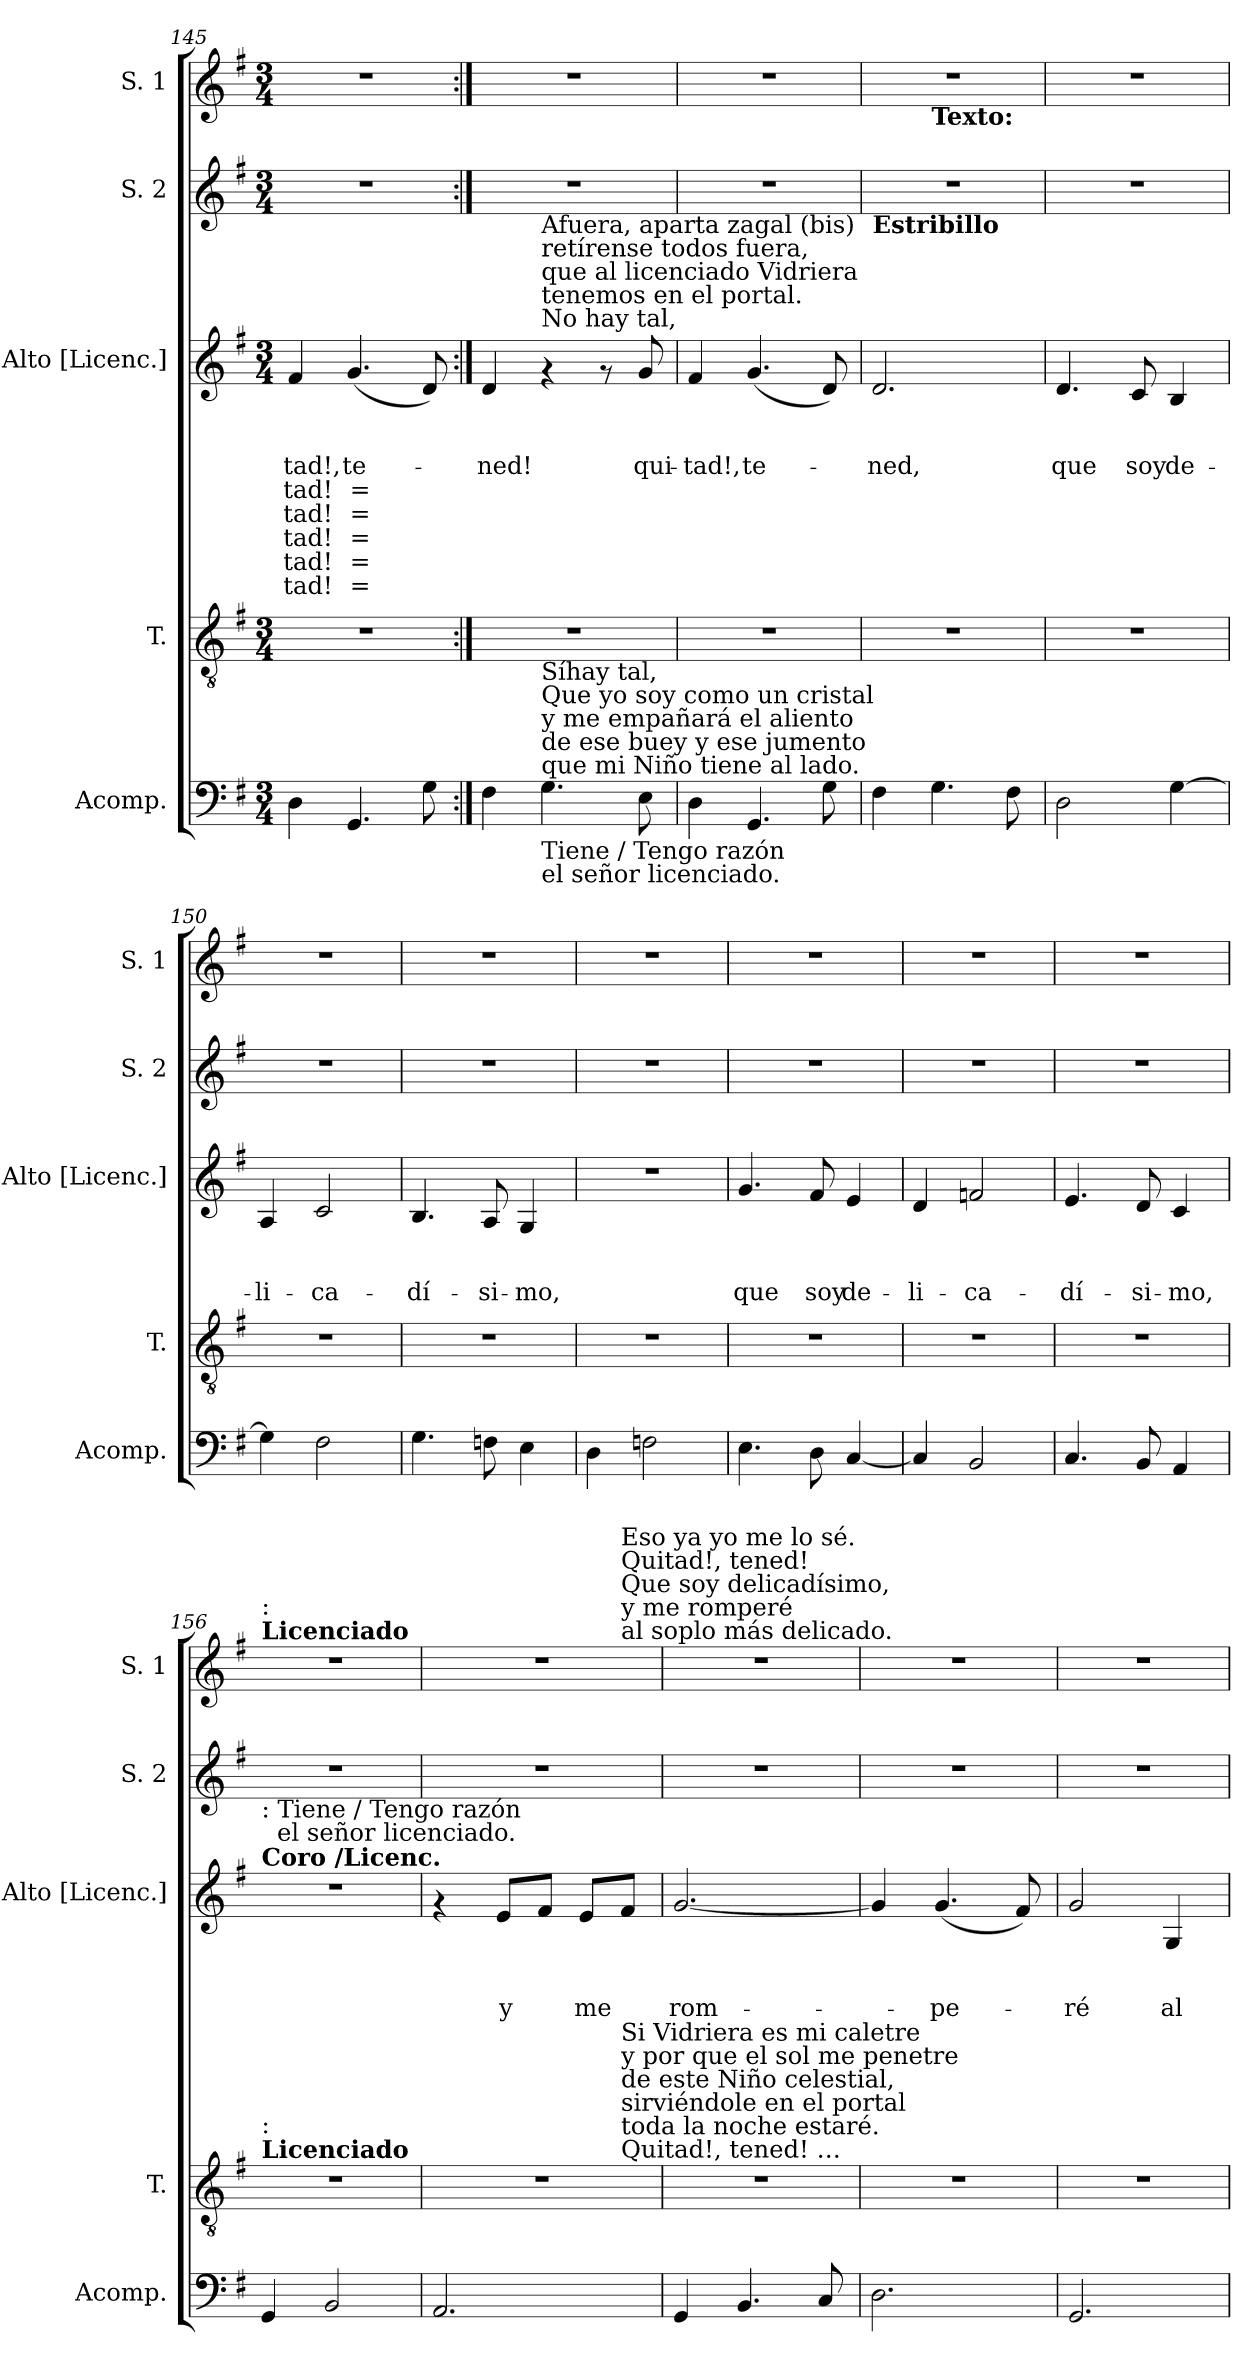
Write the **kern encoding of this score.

**kern	**kern	**kern	**text	**text	**text	**text	**text	**text	**text	**text	**kern	**kern
*part5	*part4	*part3	*part3	*part3	*part3	*part3	*part3	*part3	*part3	*part3	*part2	*part1
*staff5	*staff4	*staff3	*staff3	*staff3	*staff3	*staff3	*staff3	*staff3	*staff3	*staff3	*staff2	*staff1
*I"Acomp.	*I"T.	*I"Alto [Licenc.]	*	*	*	*	*	*	*	*	*I"S. 2	*I"S. 1
*I'Acomp.	*I'T.	*I'Alto [Licenc.]	*	*	*	*	*	*	*	*	*I'S. 2	*I'S. 1
*clefF4	*clefGv2	*clefG2	*	*	*	*	*	*	*	*	*clefG2	*clefG2
*k[f#]	*k[f#]	*k[f#]	*	*	*	*	*	*	*	*	*k[f#]	*k[f#]
*G:	*G:	*G:	*	*	*	*	*	*	*	*	*G:	*G:
*M3/4	*M3/4	*M3/4	*	*	*	*	*	*	*	*	*M3/4	*M3/4
=145	=145	=145	=145	=145	=145	=145	=145	=145	=145	=145	=145	=145
!	!	!	!	!	!LO:LY:b	!LO:LY:b	!LO:LY:b	!LO:LY:b	!LO:LY:b	!LO:LY:b	!	!
4D\	2.r	4f#/	.	.	-tad!,	-tad!	-tad!	-tad!	-tad!	-tad!	2.r	2.r
!	!	!	!	!	!LO:LY:b	!LO:LY:b	!LO:LY:b	!LO:LY:b	!LO:LY:b	!LO:LY:b	!	!
4.GG/	.	(>4.g/	.	.	te-	=	=	=	=	=	.	.
8G\	.	8d/)	.	.	.	.	.	.	.	.	.	.
=146:|!	=146:|!	=146:|!	=146:|!	=146:|!	=146:|!	=146:|!	=146:|!	=146:|!	=146:|!	=146:|!	=146:|!	=146:|!
!	!	!	!	!	!LO:LY:b	!	!	!	!	!	!	!
*	*^	*	*	*	*	*	*	*	*	*	*	*
4F#\	2.r	4ryy	4d/	.	.	-ned!	.	.	.	.	.	2.r	2.r
!	!	!	!LO:TX:a:t=Afuera, aparta zagal (bis)\nretírense todos fuera,\nque al licenciado Vidriera\ntenemos en el portal.\nNo hay tal,	!	!	!	!	!	!	!	!	!	!
!	!	!LO:TX:b:t=Síhay tal,\nQue yo soy como un cristal\ny me empañará el aliento\nde ese buey y ese jumento\nque mi Niño tiene al lado.	!	!	!	!	!	!	!	!	!	!	!
!LO:TX:b:t=Tiene / Tengo razón\nel señor licenciado.	!	!	!	!	!	!	!	!	!	!	!	!	!
4.G\	.	2ryy	4rf	.	.	.	.	.	.	.	.	.	.
.	.	.	8rf	.	.	.	.	.	.	.	.	.	.
!	!	!	!	!	!	!LO:LY:b	!	!	!	!	!	!	!
8E\	.	.	8g/	.	.	qui-	.	.	.	.	.	.	.
=147	=147	=147	=147	=147	=147	=147	=147	=147	=147	=147	=147	=147	=147
!	!	!	!	!	!	!LO:LY:b	!	!	!	!	!	!	!
*	*v	*v	*	*	*	*	*	*	*	*	*	*	*
4D\	2.r	4f#/	.	.	-tad!,	.	.	.	.	.	2.r	2.r
!	!	!	!	!	!LO:LY:b	!	!	!	!	!	!	!
4.GG/	.	(>4.g/	.	.	te-	.	.	.	.	.	.	.
8G\	.	8d/)	.	.	.	.	.	.	.	.	.	.
=148	=148	=148	=148	=148	=148	=148	=148	=148	=148	=148	=148	=148
!	!	!	!	!	!	!	!	!	!	!	!LO:TX:b:B:t=Estribillo	!
!	!	!	!	!	!LO:LY:b	!	!	!	!	!	!	!
*	*	*	*	*	*	*	*	*	*	*	*	*^
4F#\	2.r	2.d/	.	.	-ned,	.	.	.	.	.	2.r	2.r	4ryy
!	!	!	!	!	!	!	!	!	!	!	!	!	!LO:TX:b:B:t=Texto&colon;
4.G\	.	.	.	.	.	.	.	.	.	.	.	.	2ryy
8F#\	.	.	.	.	.	.	.	.	.	.	.	.	.
=149	=149	=149	=149	=149	=149	=149	=149	=149	=149	=149	=149	=149	=149
!	!	!	!	!	!LO:LY:b	!	!	!	!	!	!	!	!
*	*	*	*	*	*	*	*	*	*	*	*	*v	*v
2D\	2.r	4.d/	.	.	que	.	.	.	.	.	2.r	2.r
!	!	!	!	!	!LO:LY:b	!	!	!	!	!	!	!
.	.	8c/	.	.	soy	.	.	.	.	.	.	.
!	!	!	!	!	!LO:LY:b	!	!	!	!	!	!	!
[>4G\	.	4B/	.	.	de-	.	.	.	.	.	.	.
=150	=150	=150	=150	=150	=150	=150	=150	=150	=150	=150	=150	=150
!	!	!	!	!	!LO:LY:b	!	!	!	!	!	!	!
4G\]	2.r	4A/	.	.	-li-	.	.	.	.	.	2.r	2.r
!	!	!	!	!	!LO:LY:b	!	!	!	!	!	!	!
2F#\	.	2c/	.	.	-ca-	.	.	.	.	.	.	.
=151	=151	=151	=151	=151	=151	=151	=151	=151	=151	=151	=151	=151
!	!	!	!	!	!LO:LY:b	!	!	!	!	!	!	!
4.G\	2.r	4.B/	.	.	-dí-	.	.	.	.	.	2.r	2.r
!	!	!	!	!	!LO:LY:b	!	!	!	!	!	!	!
8Fn\	.	8A/	.	.	-si-	.	.	.	.	.	.	.
!	!	!	!	!	!LO:LY:b	!	!	!	!	!	!	!
4E\	.	4G/	.	.	-mo,	.	.	.	.	.	.	.
=152	=152	=152	=152	=152	=152	=152	=152	=152	=152	=152	=152	=152
4D\	2.r	2.r	.	.	.	.	.	.	.	.	2.r	2.r
2Fn\	.	.	.	.	.	.	.	.	.	.	.	.
=153	=153	=153	=153	=153	=153	=153	=153	=153	=153	=153	=153	=153
!	!	!	!	!	!LO:LY:b	!	!	!	!	!	!	!
4.E\	2.r	4.g/	.	.	que	.	.	.	.	.	2.r	2.r
!	!	!	!	!	!LO:LY:b	!	!	!	!	!	!	!
8D\	.	8f#/	.	.	soy	.	.	.	.	.	.	.
!	!	!	!	!	!LO:LY:b	!	!	!	!	!	!	!
[>4C/	.	4e/	.	.	de-	.	.	.	.	.	.	.
=154	=154	=154	=154	=154	=154	=154	=154	=154	=154	=154	=154	=154
!	!	!	!	!	!LO:LY:b	!	!	!	!	!	!	!
4C/]	2.r	4d/	.	.	-li-	.	.	.	.	.	2.r	2.r
!	!	!	!	!	!LO:LY:b	!	!	!	!	!	!	!
2BB/	.	2fn/	.	.	-ca-	.	.	.	.	.	.	.
=155	=155	=155	=155	=155	=155	=155	=155	=155	=155	=155	=155	=155
!	!	!	!	!	!LO:LY:b	!	!	!	!	!	!	!
4.C/	2.r	4.e/	.	.	-dí-	.	.	.	.	.	2.r	2.r
!	!	!	!	!	!LO:LY:b	!	!	!	!	!	!	!
8BB/	.	8d/	.	.	-si-	.	.	.	.	.	.	.
!	!	!	!	!	!LO:LY:b	!	!	!	!	!	!	!
4AA/	.	4c/	.	.	-mo,	.	.	.	.	.	.	.
!!LO:LB:g=z
=156	=156	=156	=156	=156	=156	=156	=156	=156	=156	=156	=156	=156
!	!	!	!	!	!	!	!	!	!	!	!	!LO:TX:a:B:t=Licenciado
!	!	!	!	!	!	!	!	!	!	!	!	!LO:TX:t=&colon;
!	!	!LO:TX:a:B:t=Coro /Licenc.	!	!	!	!	!	!	!	!	!	!
!	!	!LO:TX:t=&colon;   Tiene / Tengo razón\n                       el señor licenciado.	!	!	!	!	!	!	!	!	!	!
!	!LO:TX:a:B:t=Licenciado	!	!	!	!	!	!	!	!	!	!	!
!	!LO:TX:t=&colon;	!	!	!	!	!	!	!	!	!	!	!
4GG/	2.r	2.r	.	.	.	.	.	.	.	.	2.r	2.r
2BB/	.	.	.	.	.	.	.	.	.	.	.	.
=157	=157	=157	=157	=157	=157	=157	=157	=157	=157	=157	=157	=157
*	*^	*	*	*	*	*	*	*	*	*	*	*^
2.AA/	2.r	2ryy	4rf	.	.	.	.	.	.	.	.	2.r	2.r	2ryy
!	!	!	!	!	!	!LO:LY:b	!	!	!	!	!	!	!	!
.	.	.	8e/L	.	.	y	.	.	.	.	.	.	.	.
.	.	.	8f#/J	.	.	.	.	.	.	.	.	.	.	.
!	!	!	!	!	!	!LO:LY:b	!	!	!	!	!	!	!	!
.	.	8ryy	8e/L	.	.	me	.	.	.	.	.	.	.	8ryy
!	!	!	!	!	!	!	!	!	!	!	!	!	!	!LO:TX:a:t=Eso ya yo me lo sé.\nQuitad!, tened!\nQue soy delicadísimo,\ny me romperé\nal soplo más delicado.
!	!	!LO:TX:a:t=Si Vidriera es mi caletre\ny por que el sol me penetre\nde este Niño celestial,\nsirviéndole en el portal\ntoda la noche estaré.\nQuitad!, tened! …	!	!	!	!	!	!	!	!	!	!	!	!
.	.	8ryy	8f#/J	.	.	.	.	.	.	.	.	.	.	8ryy
=158	=158	=158	=158	=158	=158	=158	=158	=158	=158	=158	=158	=158	=158	=158
!	!	!	!	!	!	!LO:LY:b	!	!	!	!	!	!	!	!
*	*v	*v	*	*	*	*	*	*	*	*	*	*	*v	*v
4GG/	2.r	[>2.g/	.	.	rom-	.	.	.	.	.	2.r	2.r
4.BB/	.	.	.	.	.	.	.	.	.	.	.	.
8C/	.	.	.	.	.	.	.	.	.	.	.	.
=159	=159	=159	=159	=159	=159	=159	=159	=159	=159	=159	=159	=159
2.D\	2.r	4g/]	.	.	.	.	.	.	.	.	2.r	2.r
!	!	!	!	!	!LO:LY:b	!	!	!	!	!	!	!
.	.	(>4.g/	.	.	-pe-	.	.	.	.	.	.	.
.	.	8f#/)	.	.	.	.	.	.	.	.	.	.
=160	=160	=160	=160	=160	=160	=160	=160	=160	=160	=160	=160	=160
!	!	!	!	!	!LO:LY:b	!	!	!	!	!	!	!
2.GG/	2.r	2g/	.	.	-ré	.	.	.	.	.	2.r	2.r
!	!	!	!	!	!LO:LY:b	!	!	!	!	!	!	!
.	.	4G/	.	.	al	.	.	.	.	.	.	.
=	=	=	=	=	=	=	=	=	=	=	=	=
*-	*-	*-	*-	*-	*-	*-	*-	*-	*-	*-	*-	*-
